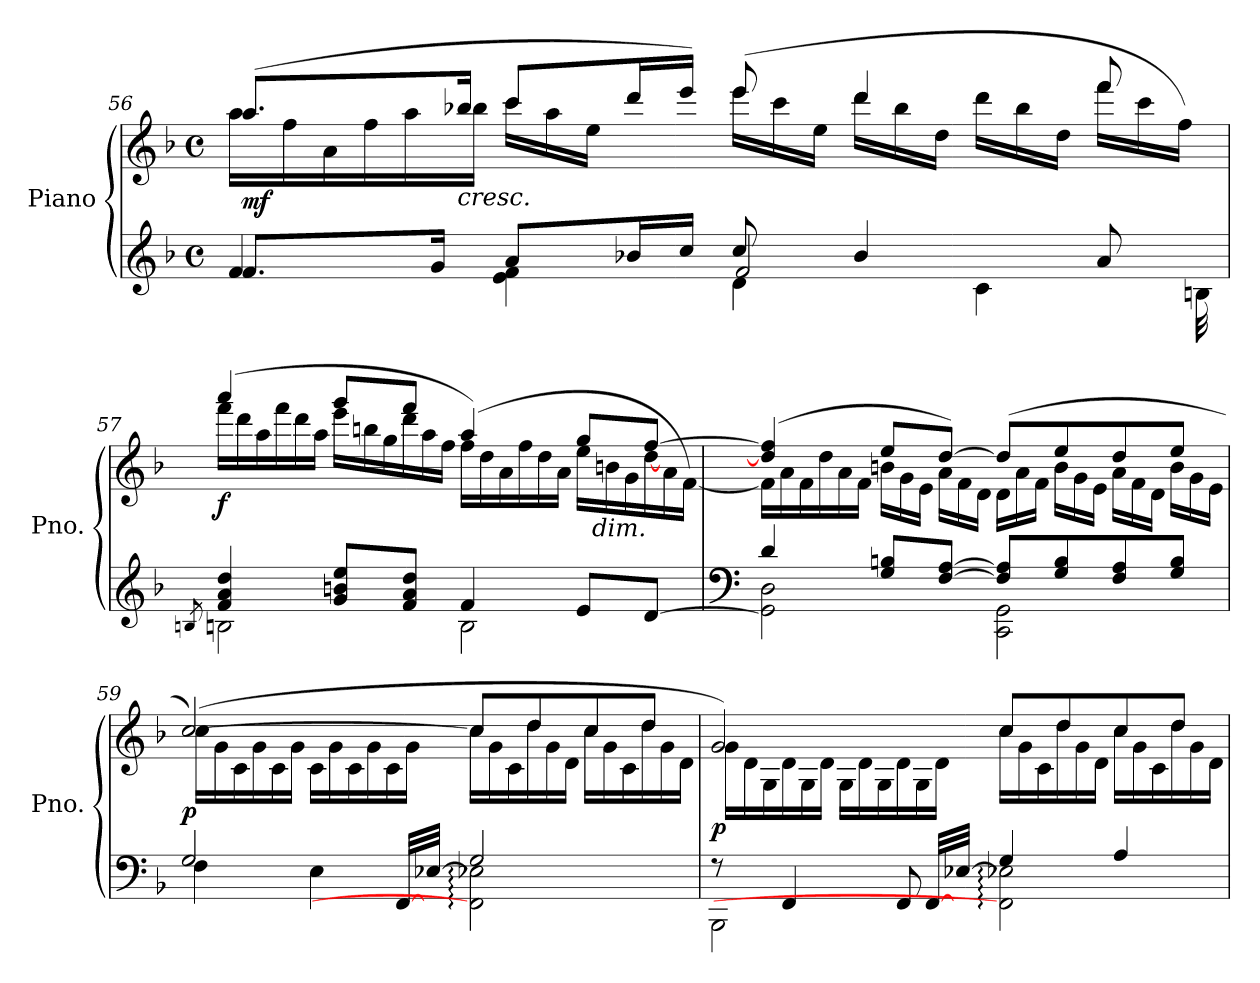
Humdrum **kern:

**kern	**kern	**dynam
*part1	*part1	*part1
*staff2	*staff1	*staff1/2
*I"Piano	*	*
*I'Pno.	*	*
!!LO:LB:g=z
*clefG2	*clefG2	*
*k[b-]	*k[b-]	*
*M4/4	*M4/4	*
*met(c)	*met(c)	*
=56	=56	=56
*^	*	*
*	*^	*	*
*	*	*^	*	*
*	*	*	*	*Xtuplet	*
*	*	*	*	*^	*
!	!	!	!	!	!	!LO:DY:b
8.f/L	4f/	2ryy	32%31ryy	(>12.aa/L	24aa\LL	mf
.	.	.	.	.	24ff\	.
.	.	.	.	.	24a\	.
.	.	.	.	12ryy	24ff\	.
.	.	.	.	.	24aa\	.
16g/Jk	.	.	.	.	.	.
!	!	!	!	!	!	!LO:HP:b
.	.	.	.	24bb-X/Jk	24bb-\JJ	<
8a/L	4e\ 4f\	.	.	8ccc/L	24ccc\LL	.
.	.	.	.	.	24aa\	.
.	.	.	.	.	24ee\JJ	.
16b-X/L	.	.	.	16ddd/L	12.ryy	.
16cc/JJ	.	.	.	16eee/JJ)	.	.
8cc/	4d\	2f/	.	(<8eee/	24eee\LL	.
.	.	.	.	.	24ccc\	.
.	.	.	.	.	24ee\JJ	.
4b-/	.	.	.	4ddd/	24ddd\LL	.
.	.	.	.	.	24bb-\	.
.	.	.	.	.	24dd\JJ	.
.	4c\	.	.	.	24ddd\LL	.
.	.	.	.	.	24bb-\	.
.	.	.	.	.	24dd\JJ	.
8a/	.	.	.	8fff/	24fff\LL	.
.	.	.	.	.	24ccc\	.
.	.	.	.	.	24ff\JJ)	.
.	.	.	32Bn!\	.	.	.
*	*v	*v	*v	*	*	*
=57	=57	=57	=57	=57
.	8qBn/	.	.	.
!	!	!	!	!LO:DY:b
4f/ 4a/ 4dd/	2B\	(>4aaa/	24fff\LL	f
.	.	.	24ddd\	.
.	.	.	24aa\	.
.	.	.	24fff\	.
.	.	.	24ddd\	.
.	.	.	24aa\JJ	.
8g/ 8bn/ 8ee/L	.	8ggg/L	24eee\LL	.
.	.	.	24bbn\	.
.	.	.	24gg\	.
8f/ 8a/ 8dd/J	.	8fff/J	24ddd\	.
.	.	.	24aa\	.
.	.	.	24ff\JJ	[
4f/	2B\	(<4aa/)	24ff\LL	.
.	.	.	24dd\	.
.	.	.	24a\	.
.	.	.	24ff\	.
.	.	.	24dd\	.
.	.	.	24a\JJ	.
8e/L	.	8gg/L	24ee\LL	.
!	!	!	!LO:TX:b:i:t=dim.	!
.	.	.	24bn\	.
.	.	.	24g\	.
[8d/J	.	[8ff/J	[24dd\	.
.	.	.	24a\	.
.	.	.	[24f\JJ)	.
!!LO:LB:g=z	!!
=58	=58	=58	=58	=58
*clefF4	*	*	*	*
4d/]	2GG\ 2D\	(>4dd/] 4ff/]	24f\LL]	.
.	.	.	24a\	.
.	.	.	24f\	.
.	.	.	24dd\	.
.	.	.	24a\	.
.	.	.	24f\JJ	.
8G/ 8Bn/L	.	8ee/L	24bn\LL	.
.	.	.	24g\	.
.	.	.	24e\JJ	.
[8F/ [8A/J	.	[8dd/J)	24a\LL	.
.	.	.	24f\	.
.	.	.	24d\JJ	.
8F/] 8A/]L	2CC\ 2GG\	(>8dd/L]	24d\LL	.
.	.	.	24a\	.
.	.	.	24f\JJ	.
8G/ 8B/	.	8ee/	24b\LL	.
.	.	.	24g\	.
.	.	.	24e\JJ	.
8F/ 8A/	.	8dd/	24a\LL	.
.	.	.	24f\	.
.	.	.	24d\JJ	.
8G/ 8B/J	.	8ee/J	24b\LL	.
.	.	.	24g\	.
.	.	.	24e\JJ	.
=59	=59	=59	=59	=59
*	*^	*	*	*
!	!	!	!	!	!LO:DY:b
2G/	4F\	4..ryy	(>[2cc/)	24cc\LL	p
.	.	.	.	24g\	.
.	.	.	.	24c\	.
.	.	.	.	24g\	.
.	.	.	.	24c\	.
.	.	.	.	24g\JJ	.
.	4E\	.	.	24c\LL	.
.	.	.	.	24g\	.
.	.	.	.	24c\	.
.	.	.	.	24g\	.
.	.	.	.	24c\	.
.	.	[32FF!/LLL	.	.	.
.	.	.	.	24g\JJ	.
.	.	[32E-X!/JJJ	.	.	.
2G/	2FF\]: 2E-X\]:	2ryy	8cc/L]	24cc\LL	.
.	.	.	.	24g\	.
.	.	.	.	24c\	.
.	.	.	8dd/	24dd\	.
.	.	.	.	24g\	.
.	.	.	.	24d\JJ	.
.	.	.	8cc/	24cc\LL	.
.	.	.	.	24g\	.
.	.	.	.	24c\	.
.	.	.	8dd/J	24dd\	.
.	.	.	.	24g\	.
.	.	.	.	24d\JJ	.
!!LO:LB:g=z	!!
=60	=60	=60	=60	=60	=60
!	!	!	!	!	!LO:DY:b
8r	2BBB-\	4..ryy	2g/)	24g\LL	p
.	.	.	.	24d\	.
.	.	.	.	24G\	.
4FF/	.	.	.	24d\	.
.	.	.	.	24G\	.
.	.	.	.	24d\JJ	.
.	.	.	.	24G\LL	.
.	.	.	.	24d\	.
.	.	.	.	24G\	.
8FF/	.	.	.	24d\	.
.	.	.	.	24G\	.
.	.	[32FF!/LLL	.	.	.
.	.	.	.	24d\JJ	.
.	.	[32E-X!/JJJ	.	.	.
4G/	2FF\]: 2E-X\]:	2ryy	8cc/L	24cc\LL	.
.	.	.	.	24g\	.
.	.	.	.	24c\	.
.	.	.	8dd/	24dd\	.
.	.	.	.	24g\	.
.	.	.	.	24d\JJ	.
4A/	.	.	8cc/	24cc\LL	.
.	.	.	.	24g\	.
.	.	.	.	24c\	.
.	.	.	8dd/J	24dd\	.
.	.	.	.	24g\	.
.	.	.	.	24d\JJ	.
*v	*v	*v	*	*	*
*	*v	*v	*
=	=	=
*-	*-	*-
